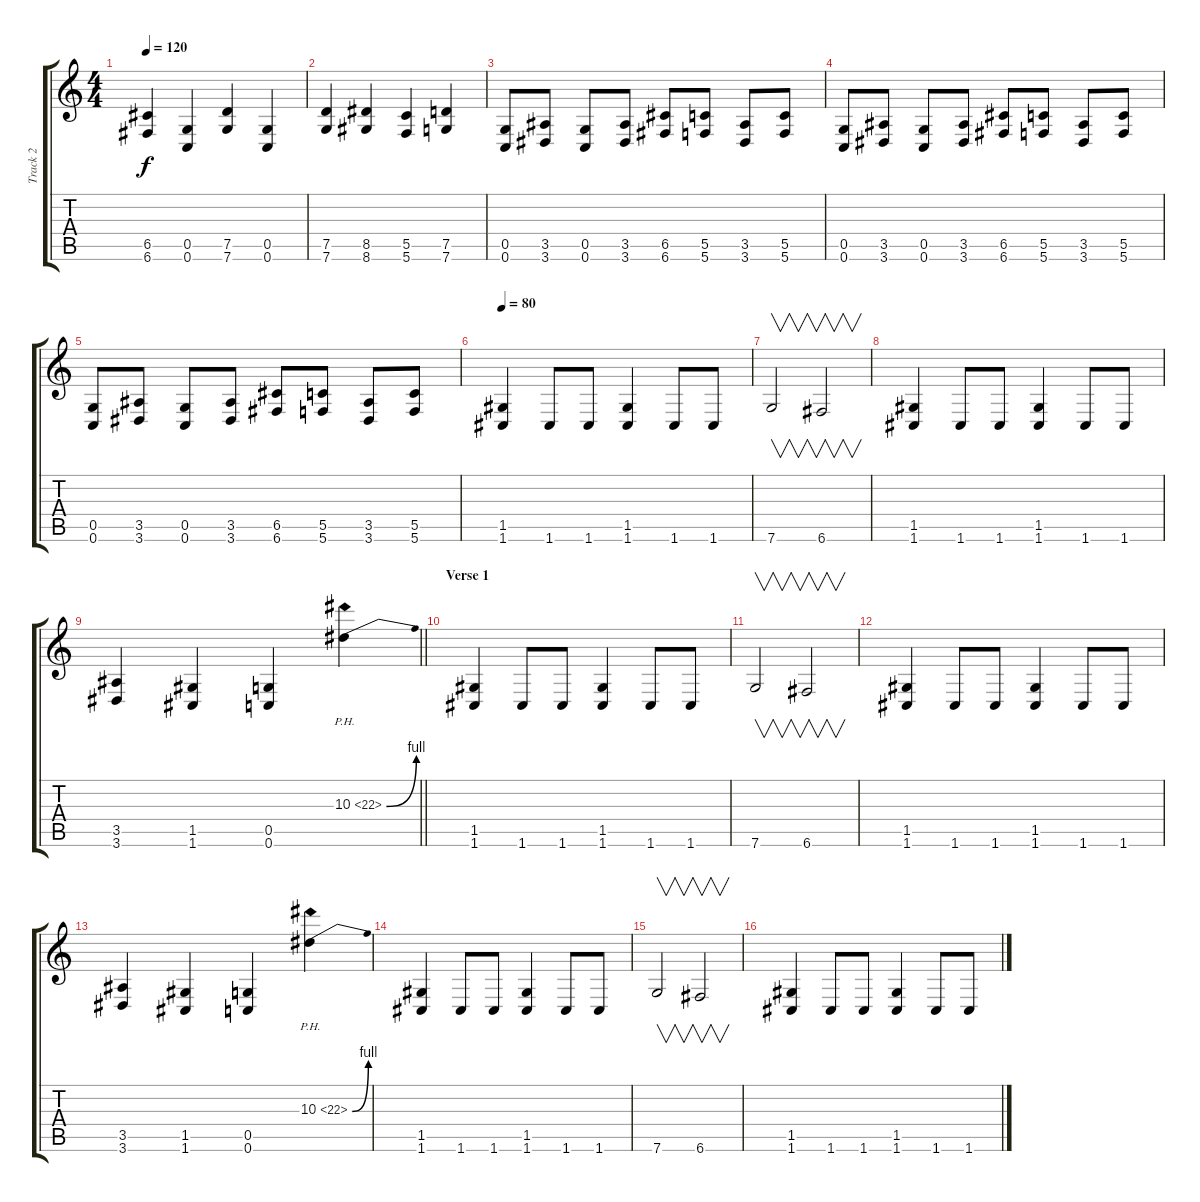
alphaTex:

\track ("Track 2" "Track 2") {instrument distortionguitar}
\staff {score tabs}
\tuning (D4 A3 F3 C3 G2 C2) {hide}
\ts (4 4)
\tempo 120
\clef g2
\ks c
(6.5 6.6).4{dy f} (0.5 0.6).4 (7.5 7.6).4 (0.5 0.6).4 |
(7.5 7.6).4 (8.5 8.6).4 (5.5 5.6).4 (7.5 7.6).4 |
(0.5 0.6).8 (3.5 3.6).8 (0.5 0.6).8 (3.5 3.6).8 (6.5 6.6).8 (5.5 5.6).8 (3.5 3.6).8 (5.5 5.6).8 |
(0.5 0.6).8 (3.5 3.6).8 (0.5 0.6).8 (3.5 3.6).8 (6.5 6.6).8 (5.5 5.6).8 (3.5 3.6).8 (5.5 5.6).8 |
(0.5 0.6).8 (3.5 3.6).8 (0.5 0.6).8 (3.5 3.6).8 (6.5 6.6).8 (5.5 5.6).8 (3.5 3.6).8 (5.5 5.6).8 |
\tempo 80
(1.5 1.6).4 1.6.8 1.6.8 (1.5 1.6).4 1.6.8 1.6.8 |
7.6.2{v} 6.6.2{v} |
(1.5 1.6).4 1.6.8 1.6.8 (1.5 1.6).4 1.6.8 1.6.8 |
\barLineRight lightlight
(3.5 3.6).4 (1.5 1.6).4 (0.5 0.6).4 10.3{be (bend 0 0 60 4) ph 12}.4 |
\section ("" "Verse 1")
(1.5 1.6).4 1.6.8 1.6.8 (1.5 1.6).4 1.6.8 1.6.8 |
7.6.2{v} 6.6.2{v} |
(1.5 1.6).4 1.6.8 1.6.8 (1.5 1.6).4 1.6.8 1.6.8 |
(3.5 3.6).4 (1.5 1.6).4 (0.5 0.6).4 10.3{be (bend 0 0 60 4) ph 12}.4 |
(1.5 1.6).4 1.6.8 1.6.8 (1.5 1.6).4 1.6.8 1.6.8 |
7.6.2{v} 6.6.2{v} |
(1.5 1.6).4 1.6.8 1.6.8 (1.5 1.6).4 1.6.8 1.6.8
